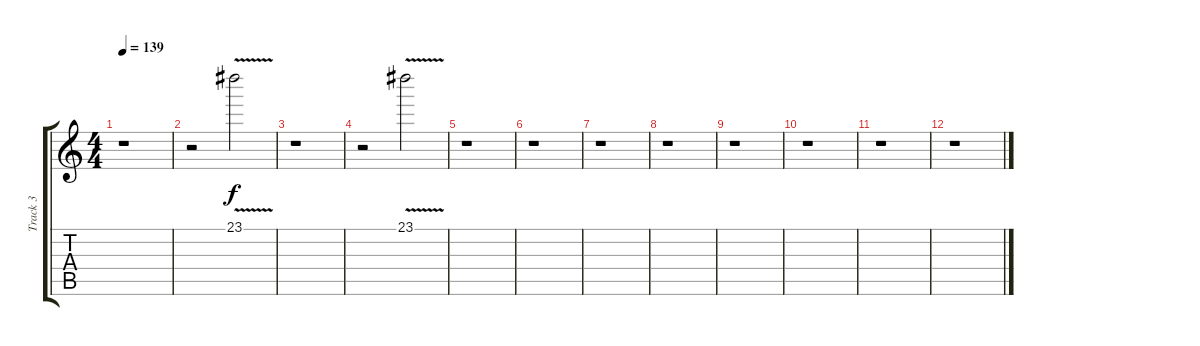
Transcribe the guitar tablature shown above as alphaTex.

\track ("Track 3" "Track 3") {instrument overdrivenguitar}
\staff {score tabs}
\tuning (E4 B3 G3 D3 A2 E2) {hide}
\ts (4 4)
\tempo 139
\clef g2
\ks c
r.1{dy f} |
r.2 23.1{v}.2 |
r.1 |
r.2 23.1{v}.2 |
r.1 |
r.1 |
r.1 |
r.1 |
r.1 |
r.1 |
r.1 |
r.1
